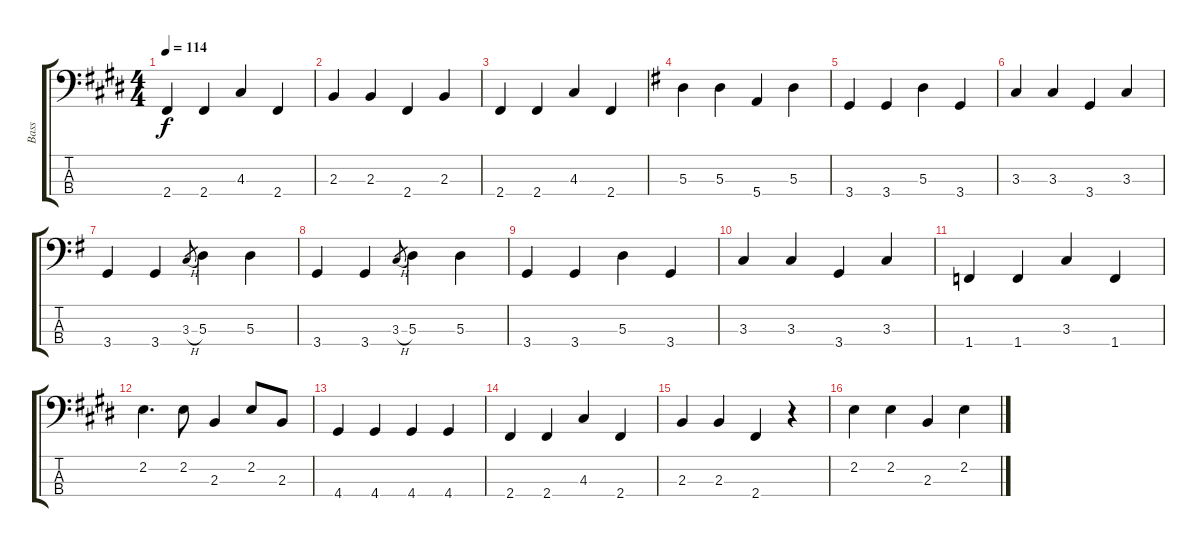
\track ("Bass" "Bass") {instrument electricbassfinger}
\staff {score tabs}
\tuning (G2 D2 A1 E1) {hide}
\ts (4 4)
\tempo 114
\clef f4
\ks e
2.4.4{dy f} 2.4.4 4.3.4 2.4.4 |
2.3.4 2.3.4 2.4.4 2.3.4 |
2.4.4 2.4.4 4.3.4 2.4.4 |
\ks g
5.3.4 5.3.4 5.4.4 5.3.4 |
3.4.4 3.4.4 5.3.4 3.4.4 |
3.3.4 3.3.4 3.4.4 3.3.4 |
3.4.4 3.4.4 3.3{h}.8{gr} 5.3.4 5.3.4 |
3.4.4 3.4.4 3.3{h}.8{gr} 5.3.4 5.3.4 |
3.4.4 3.4.4 5.3.4 3.4.4 |
3.3.4 3.3.4 3.4.4 3.3.4 |
1.4.4 1.4.4 3.3.4 1.4.4 |
\ks e
2.2.4{d} 2.2.8 2.3.4 2.2.8 2.3.8 |
4.4.4 4.4.4 4.4.4 4.4.4 |
2.4.4 2.4.4 4.3.4 2.4.4 |
2.3.4 2.3.4 2.4.4 r.4 |
2.2.4 2.2.4 2.3.4 2.2.4
